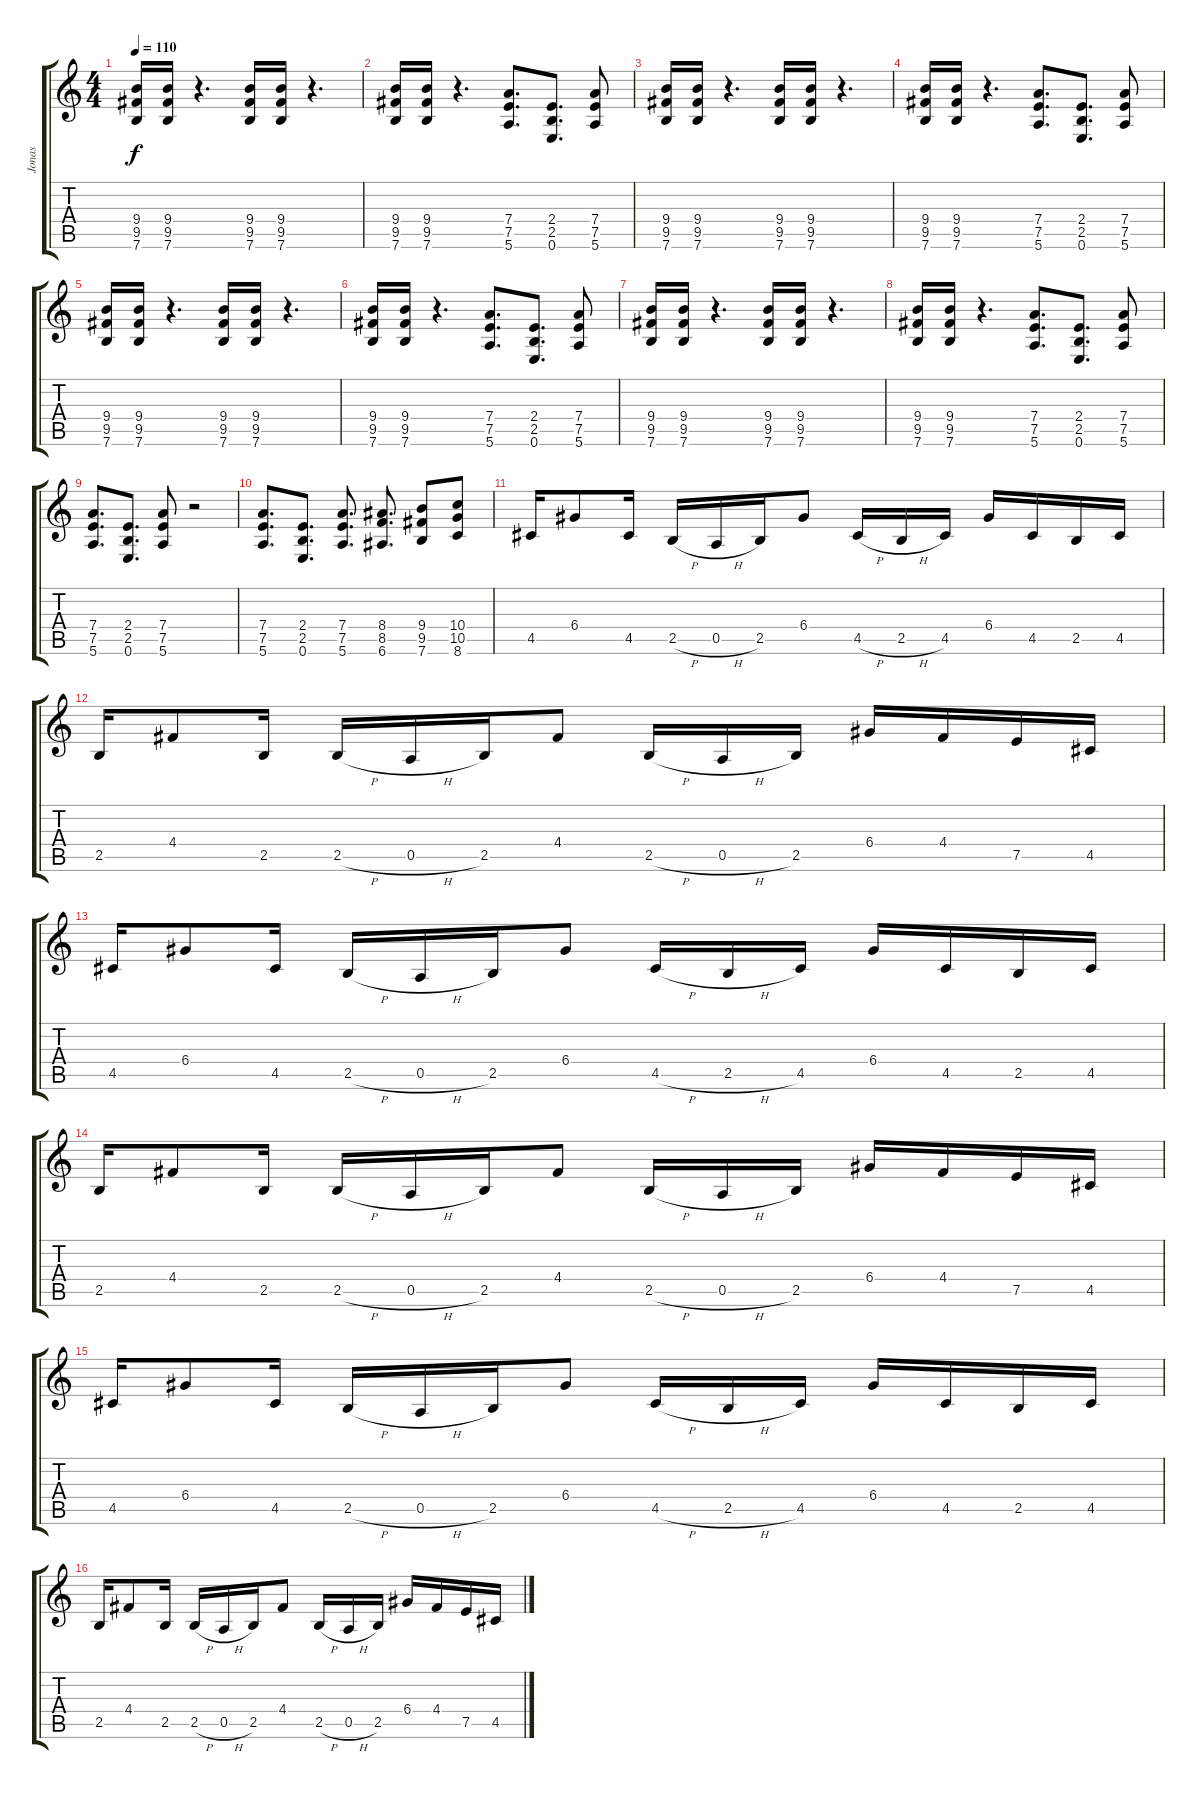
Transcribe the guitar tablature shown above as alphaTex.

\track ("Jonas" "Jonas") {instrument overdrivenguitar}
\staff {score tabs}
\tuning (E4 B3 G3 D3 A2 E2) {hide}
\ts (4 4)
\tempo 110
\clef g2
\ks c
(9.4 9.5 7.6).16{dy f} (9.4 9.5 7.6).16 r.4{d} (9.4 9.5 7.6).16 (9.4 9.5 7.6).16 r.4{d} |
(9.4 9.5 7.6).16 (9.4 9.5 7.6).16 r.4{d} (7.4 7.5 5.6).8{d} (2.4 2.5 0.6).8{d} (7.4 7.5 5.6).8 |
(9.4 9.5 7.6).16 (9.4 9.5 7.6).16 r.4{d} (9.4 9.5 7.6).16 (9.4 9.5 7.6).16 r.4{d} |
(9.4 9.5 7.6).16 (9.4 9.5 7.6).16 r.4{d} (7.4 7.5 5.6).8{d} (2.4 2.5 0.6).8{d} (7.4 7.5 5.6).8 |
(9.4 9.5 7.6).16 (9.4 9.5 7.6).16 r.4{d} (9.4 9.5 7.6).16 (9.4 9.5 7.6).16 r.4{d} |
(9.4 9.5 7.6).16 (9.4 9.5 7.6).16 r.4{d} (7.4 7.5 5.6).8{d} (2.4 2.5 0.6).8{d} (7.4 7.5 5.6).8 |
(9.4 9.5 7.6).16 (9.4 9.5 7.6).16 r.4{d} (9.4 9.5 7.6).16 (9.4 9.5 7.6).16 r.4{d} |
(9.4 9.5 7.6).16 (9.4 9.5 7.6).16 r.4{d} (7.4 7.5 5.6).8{d} (2.4 2.5 0.6).8{d} (7.4 7.5 5.6).8 |
(7.4 7.5 5.6).8{d} (2.4 2.5 0.6).8{d} (7.4 7.5 5.6).8 r.2 |
(7.4 7.5 5.6).8{d} (2.4 2.5 0.6).8{d} (7.4 7.5 5.6).8{d} (8.4 8.5 6.6).8{d} (9.4 9.5 7.6).8 (10.4 10.5 8.6).8 |
4.5.16 6.4.8 4.5.16 2.5{h}.16 0.5{h}.16 2.5.16 6.4.8 4.5{h}.16 2.5{h}.16 4.5.16 6.4.16 4.5.16 2.5.16 4.5.16 |
2.5.16 4.4.8 2.5.16 2.5{h}.16 0.5{h}.16 2.5.16 4.4.8 2.5{h}.16 0.5{h}.16 2.5.16 6.4.16 4.4.16 7.5.16 4.5.16 |
4.5.16 6.4.8 4.5.16 2.5{h}.16 0.5{h}.16 2.5.16 6.4.8 4.5{h}.16 2.5{h}.16 4.5.16 6.4.16 4.5.16 2.5.16 4.5.16 |
2.5.16 4.4.8 2.5.16 2.5{h}.16 0.5{h}.16 2.5.16 4.4.8 2.5{h}.16 0.5{h}.16 2.5.16 6.4.16 4.4.16 7.5.16 4.5.16 |
4.5.16 6.4.8 4.5.16 2.5{h}.16 0.5{h}.16 2.5.16 6.4.8 4.5{h}.16 2.5{h}.16 4.5.16 6.4.16 4.5.16 2.5.16 4.5.16 |
2.5.16 4.4.8 2.5.16 2.5{h}.16 0.5{h}.16 2.5.16 4.4.8 2.5{h}.16 0.5{h}.16 2.5.16 6.4.16 4.4.16 7.5.16 4.5.16
